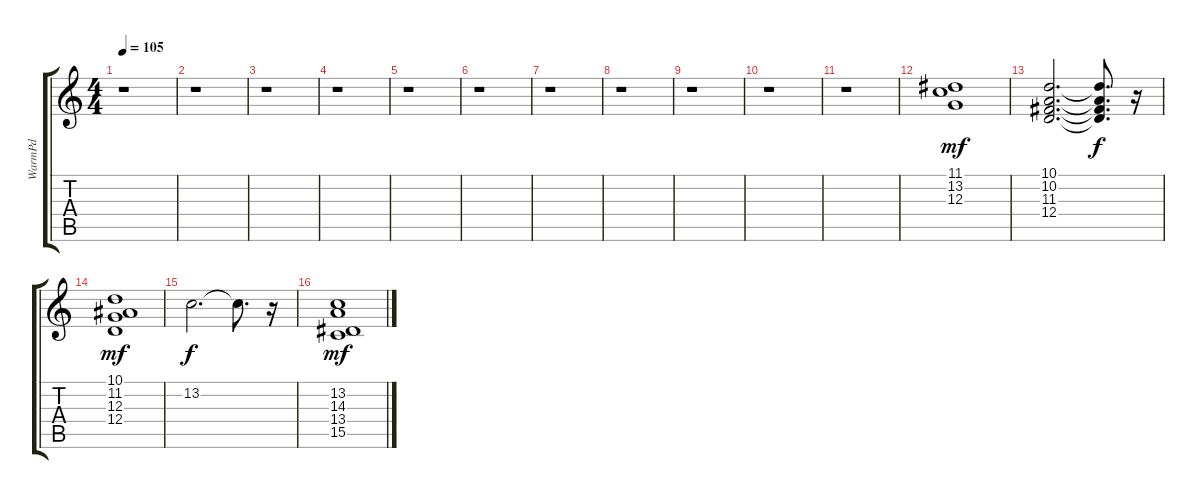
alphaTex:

\track ("WarmPd" "WarmPd") {instrument pad2warm}
\staff {score tabs}
\tuning (E4 B3 G3 D3 A2 E2) {hide}
\ts (4 4)
\tempo 105
\clef g2
\ks c
r.1{dy mf} |
r.1 |
r.1 |
r.1 |
r.1 |
r.1 |
r.1 |
r.1 |
r.1 |
r.1 |
r.1 |
(11.1 13.2 12.3).1 |
(10.1 10.2 11.3 12.4).2{d} (10.1{t} 10.2{t} 11.3{t} 12.4{t}).8{d dy f} r.16 |
(10.1 11.2 12.3 12.4).1{dy mf} |
13.2.2{d dy f} 13.2{t}.8{d} r.16 |
(13.2 14.3 13.4 15.5).1{dy mf}
